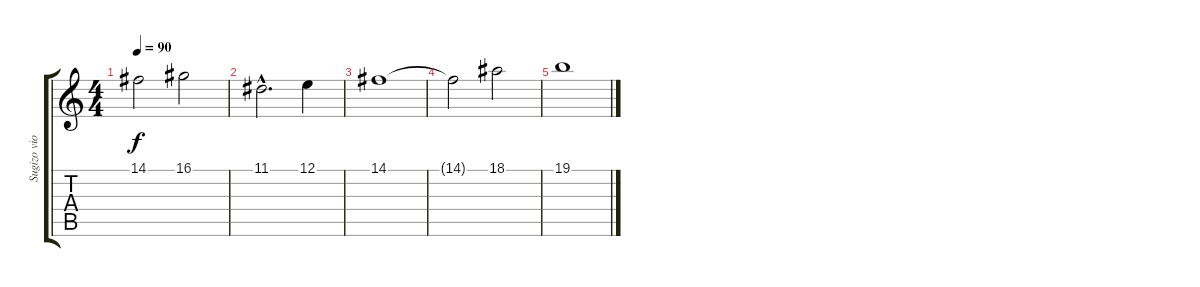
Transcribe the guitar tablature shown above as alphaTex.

\track ("Sugizo violin" "Sugizo vio") {instrument violin}
\staff {score tabs}
\tuning (E4 B3 G3 D3 A2 E2) {hide}
\ts (4 4)
\tempo 90
\clef g2
\ks c
14.1.2{dy f} 16.1.2 |
11.1{hac}.2{d} 12.1.4 |
14.1.1 |
14.1{t}.2 18.1.2 |
19.1.1
